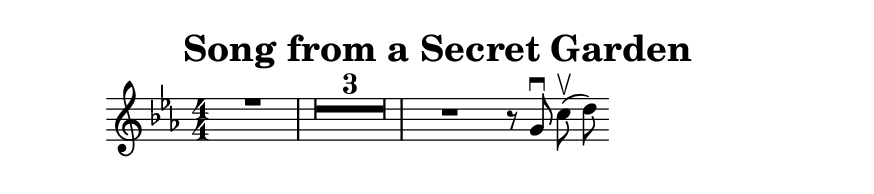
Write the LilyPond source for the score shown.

\version "2.18.2"

\header {
  title = "Song from a Secret Garden"
}

\paper {
    #(set-paper-size "a5")
}

global = {
    \time 4/4
}

\score {
  \new StaffGroup \relative a' \repeat volta 1 {
    \set Staff.keySignature = #`(((0 . 6) . ,FLAT)
                               ((0 . 9) . ,FLAT)
                               ((0 . 5) . ,FLAT)
                              )
    \compressFullBarRests
    \numericTimeSignature
    \override MultiMeasureRest.expand-limit = #2
    \override MultiMeasureRest.staff-position = #2

     R1 |
     R1*3 |
     s4 r1 r8  g8\downbow c8\upbow (d8) |
   
    }
}